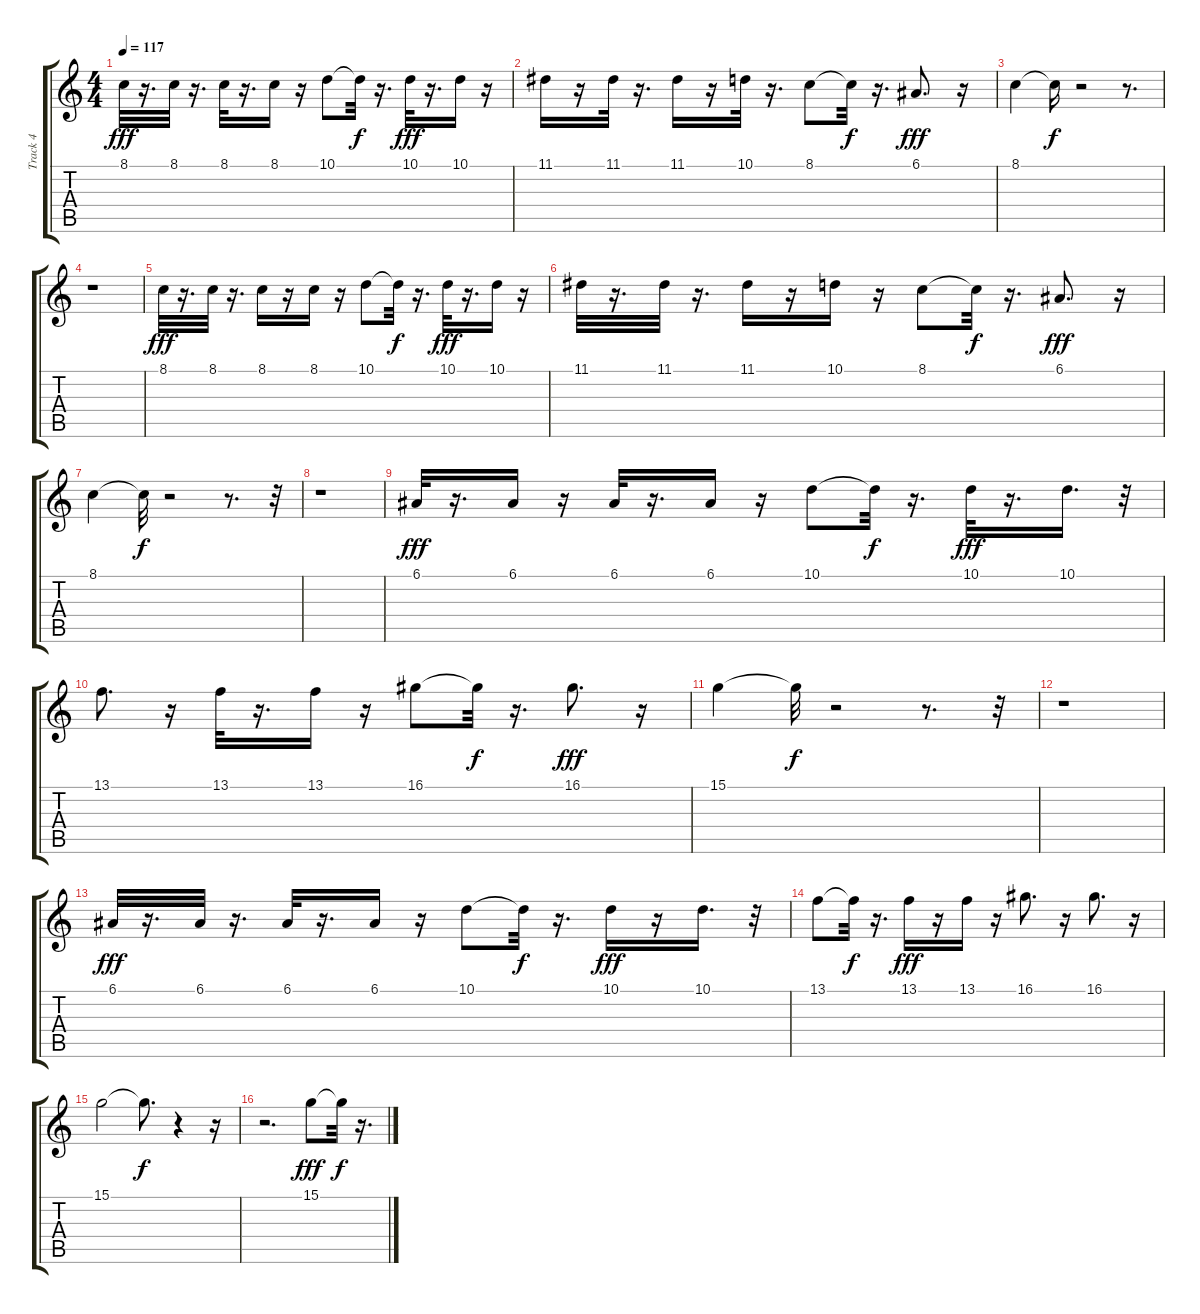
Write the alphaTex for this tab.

\track ("Track 4" "Track 4") {instrument panflute}
\staff {score tabs}
\tuning (E4 B3 G3 D3 A2 E2) {hide}
\ts (4 4)
\tempo 117
\clef g2
\ks c
8.1.32{dy fff} r.16{d} 8.1.32 r.16{d} 8.1.32 r.16{d} 8.1.16 r.16 10.1.8 10.1{t}.32{dy f} r.16{d} 10.1.32{dy fff} r.16{d} 10.1.16 r.16 |
11.1.16 r.16 11.1.32 r.16{d} 11.1.16 r.16 10.1.32 r.16{d} 8.1.8 8.1{t}.32{dy f} r.16{d} 6.1.8{d dy fff} r.16 |
8.1.4 8.1{t}.16{dy f} r.2 r.8{d} |
r.1 |
8.1.32{dy fff} r.16{d} 8.1.32 r.16{d} 8.1.16 r.16 8.1.16 r.16 10.1.8 10.1{t}.32{dy f} r.16{d} 10.1.32{dy fff} r.16{d} 10.1.16 r.16 |
11.1.32 r.16{d} 11.1.32 r.16{d} 11.1.16 r.16 10.1.16 r.16 8.1.8 8.1{t}.32{dy f} r.16{d} 6.1.8{d dy fff} r.16 |
8.1.4 8.1{t}.32{dy f} r.2 r.8{d} r.32 |
r.1 |
6.1.32{dy fff} r.16{d} 6.1.16 r.16 6.1.32 r.16{d} 6.1.16 r.16 10.1.8 10.1{t}.32{dy f} r.16{d} 10.1.32{dy fff} r.16{d} 10.1.16{d} r.32 |
13.1.8{d} r.16 13.1.32 r.16{d} 13.1.16 r.16 16.1.8 16.1{t}.32{dy f} r.16{d} 16.1.8{d dy fff} r.16 |
15.1.4 15.1{t}.32{dy f} r.2 r.8{d} r.32 |
r.1 |
6.1.32{dy fff} r.16{d} 6.1.32 r.16{d} 6.1.32 r.16{d} 6.1.16 r.16 10.1.8 10.1{t}.32{dy f} r.16{d} 10.1.16{dy fff} r.16 10.1.16{d} r.32 |
13.1.8 13.1{t}.32{dy f} r.16{d} 13.1.16{dy fff} r.16 13.1.16 r.16 16.1.8{d} r.16 16.1.8{d} r.16 |
15.1.2 15.1{t}.8{d dy f} r.4 r.16 |
r.2{d} 15.1.8{dy fff} 15.1{t}.32{dy f} r.16{d}
